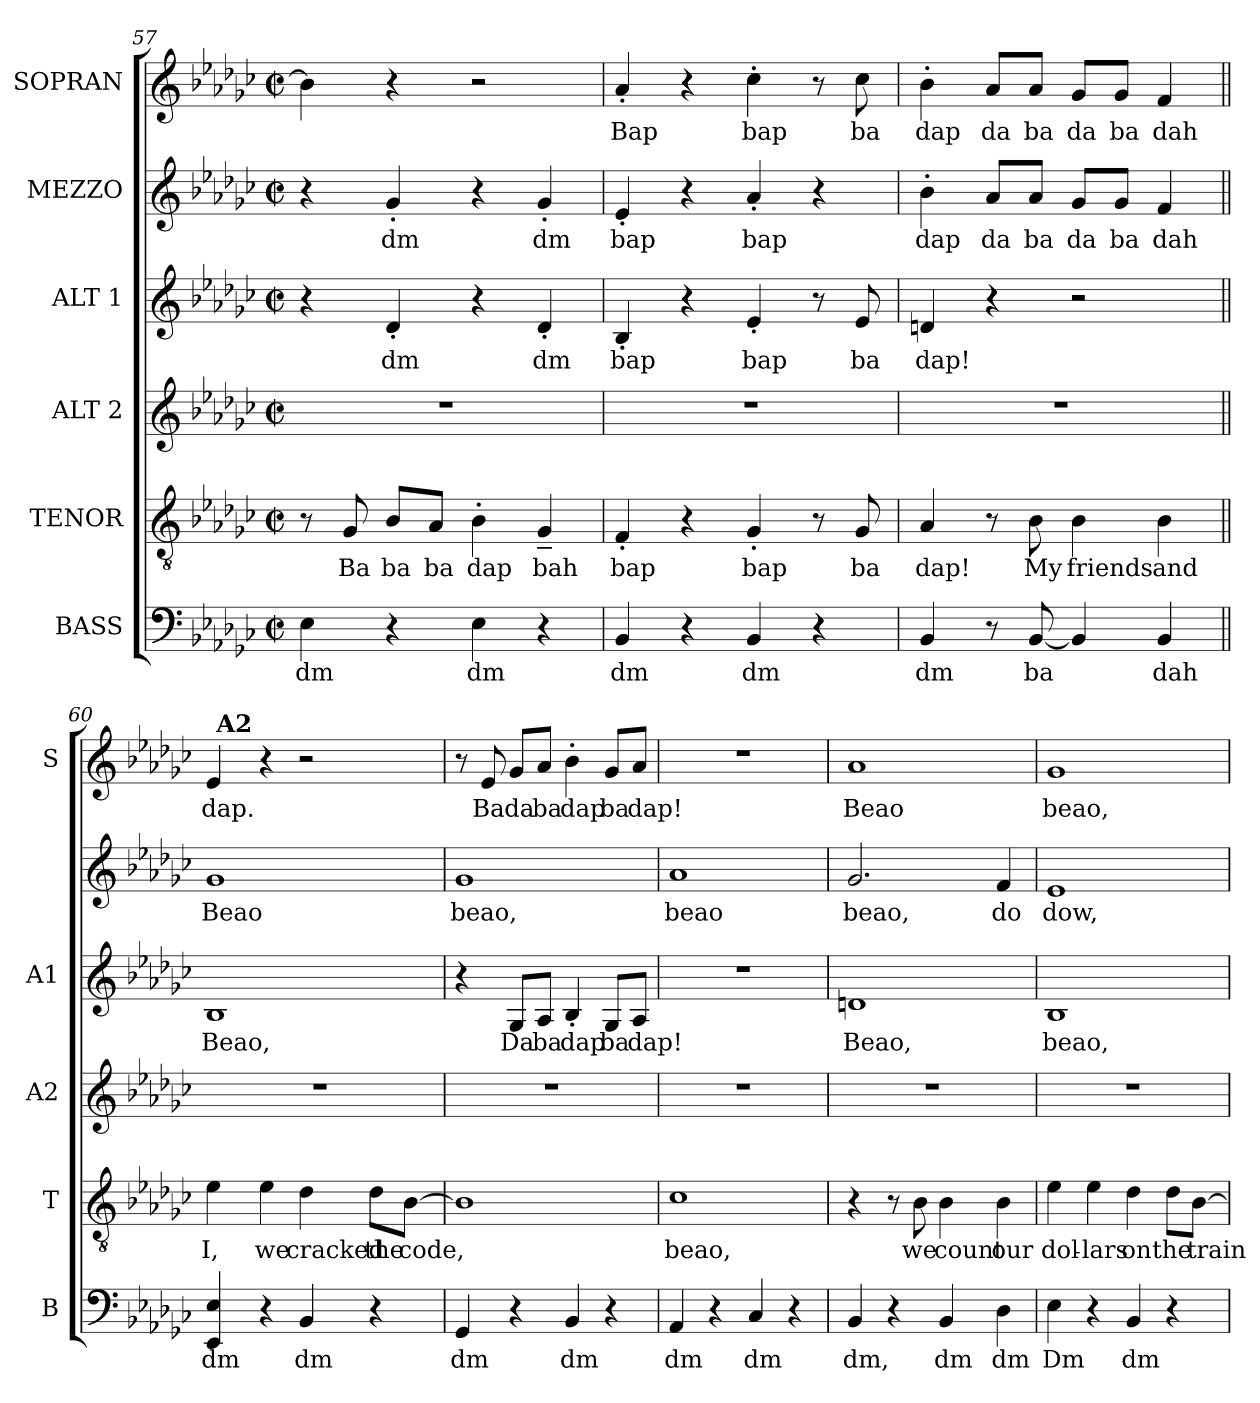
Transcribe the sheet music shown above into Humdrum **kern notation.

**kern	**text	**kern	**text	**kern	**kern	**text	**kern	**text	**kern	**text
*part6	*part6	*part5	*part5	*part4	*part3	*part3	*part2	*part2	*part1	*part1
*staff6	*staff6	*staff5	*staff5	*staff4	*staff3	*staff3	*staff2	*staff2	*staff1	*staff1
*I"BASS	*	*I"TENOR	*	*I"ALT 2	*I"ALT 1	*	*I"MEZZO	*	*I"SOPRAN	*
*I'B	*	*I'T	*	*I'A2	*I'A1	*	*	*	*I'S	*
*clefF4	*	*clefGv2	*	*clefG2	*clefG2	*	*clefG2	*	*clefG2	*
*	*	*ITrd7c12	*	*	*	*	*	*	*	*
*k[b-e-a-d-g-c-]	*	*k[b-e-a-d-g-c-]	*	*k[b-e-a-d-g-c-]	*k[b-e-a-d-g-c-]	*	*k[b-e-a-d-g-c-]	*	*k[b-e-a-d-g-c-]	*
*e-:	*	*e-:	*	*e-:	*e-:	*	*e-:	*	*e-:	*
*M2/2	*	*M2/2	*	*M2/2	*M2/2	*	*M2/2	*	*M2/2	*
*met(c|)	*	*met(c|)	*	*met(c|)	*met(c|)	*	*met(c|)	*	*met(c|)	*
=57	=57	=57	=57	=57	=57	=57	=57	=57	=57	=57
!	!LO:LY:b:color=#000000	!	!	!	!	!	!	!	!	!
4E-i\	dm	8r	.	1r	4r	.	4r	.	4b-i\]	.
!	!	!	!LO:LY:b:color=#000000	!	!	!	!	!	!	!
.	.	8GG-i/	Ba	.	.	.	.	.	.	.
!	!	!	!LO:LY:b:color=#000000	!	!	!	!	!	!	!
!	!	!	!	!	!	!LO:LY:b:color=#000000	!	!	!	!
!	!	!	!	!	!	!	!	!LO:LY:b:color=#000000	!	!
4r	.	8BB-i/L	ba	.	4d-'i/	dm	4g-'i/	dm	4r	.
!	!	!	!LO:LY:b:color=#000000	!	!	!	!	!	!	!
.	.	8AA-i/J	ba	.	.	.	.	.	.	.
!	!LO:LY:b:color=#000000	!	!	!	!	!	!	!	!	!
!	!	!	!LO:LY:b:color=#000000	!	!	!	!	!	!	!
4E-i\	dm	4BB-'i\	dap	.	4r	.	4r	.	2r	.
!	!	!	!LO:LY:b:color=#000000	!	!	!	!	!	!	!
!	!	!	!	!	!	!LO:LY:b:color=#000000	!	!	!	!
!	!	!	!	!	!	!	!	!LO:LY:b:color=#000000	!	!
4r	.	4GG-~i/	bah	.	4d-'i/	dm	4g-'i/	dm	.	.
=58	=58	=58	=58	=58	=58	=58	=58	=58	=58	=58
!	!LO:LY:b:color=#000000	!	!	!	!	!	!	!	!	!
!	!	!	!LO:LY:b:color=#000000	!	!	!	!	!	!	!
!	!	!	!	!	!	!LO:LY:b:color=#000000	!	!	!	!
!	!	!	!	!	!	!	!	!LO:LY:b:color=#000000	!	!
!	!	!	!	!	!	!	!	!	!	!LO:LY:b:color=#000000
4BB-i/	dm	4FF'i/	bap	1r	4B-'i/	bap	4e-'i/	bap	4a-'i/	Bap
4r	.	4r	.	.	4r	.	4r	.	4r	.
!	!LO:LY:b:color=#000000	!	!	!	!	!	!	!	!	!
!	!	!	!LO:LY:b:color=#000000	!	!	!	!	!	!	!
!	!	!	!	!	!	!LO:LY:b:color=#000000	!	!	!	!
!	!	!	!	!	!	!	!	!LO:LY:b:color=#000000	!	!
!	!	!	!	!	!	!	!	!	!	!LO:LY:b:color=#000000
4BB-i/	dm	4GG-'i/	bap	.	4e-'i/	bap	4a-'i/	bap	4cc-'i\	bap
4r	.	8r	.	.	8r	.	4r	.	8r	.
!	!	!	!LO:LY:b:color=#000000	!	!	!	!	!	!	!
!	!	!	!	!	!	!LO:LY:b:color=#000000	!	!	!	!
!	!	!	!	!	!	!	!	!	!	!LO:LY:b:color=#000000
.	.	8GG-i/	ba	.	8e-i/	ba	.	.	8cc-i\	ba
=59	=59	=59	=59	=59	=59	=59	=59	=59	=59	=59
!	!LO:LY:b:color=#000000	!	!	!	!	!	!	!	!	!
!	!	!	!LO:LY:b:color=#000000	!	!	!	!	!	!	!
!	!	!	!	!	!	!LO:LY:b:color=#000000	!	!	!	!
!	!	!	!	!	!	!	!	!LO:LY:b:color=#000000	!	!
!	!	!	!	!	!	!	!	!	!	!LO:LY:b:color=#000000
4BB-i/	dm	4AA-i/	dap!	1r	4dni/	dap!	4b-'i\	dap	4b-'i\	dap
!	!	!	!	!	!	!	!	!LO:LY:b:color=#000000	!	!
!	!	!	!	!	!	!	!	!	!	!LO:LY:b:color=#000000
8r	.	8r	.	.	4r	.	8a-i/L	da	8a-i/L	da
!	!LO:LY:b:color=#000000	!	!	!	!	!	!	!	!	!
!	!	!	!LO:LY:b:color=#000000	!	!	!	!	!	!	!
!	!	!	!	!	!	!	!	!LO:LY:b:color=#000000	!	!
!	!	!	!	!	!	!	!	!	!	!LO:LY:b:color=#000000
[<8BB-i/	ba	8BB-i\	My	.	.	.	8a-i/J	ba	8a-i/J	ba
!	!	!	!LO:LY:b:color=#000000	!	!	!	!	!	!	!
!	!	!	!	!	!	!	!	!LO:LY:b:color=#000000	!	!
!	!	!	!	!	!	!	!	!	!	!LO:LY:b:color=#000000
4BB-i/]	.	4BB-i\	friends	.	2r	.	8g-i/L	da	8g-i/L	da
!	!	!	!	!	!	!	!	!LO:LY:b:color=#000000	!	!
!	!	!	!	!	!	!	!	!	!	!LO:LY:b:color=#000000
.	.	.	.	.	.	.	8g-i/J	ba	8g-i/J	ba
!	!LO:LY:b:color=#000000	!	!	!	!	!	!	!	!	!
!	!	!	!LO:LY:b:color=#000000	!	!	!	!	!	!	!
!	!	!	!	!	!	!	!	!LO:LY:b:color=#000000	!	!
!	!	!	!	!	!	!	!	!	!	!LO:LY:b:color=#000000
4BB-i/	dah	4BB-i\	and	.	.	.	4fi/	dah	4fi/	dah
=60||	=60||	=60||	=60||	=60||	=60||	=60||	=60||	=60||	=60||	=60||
!	!LO:LY:b:color=#000000	!	!	!	!	!	!	!	!	!
!	!	!	!LO:LY:b:color=#000000	!	!	!	!	!	!	!
!	!	!	!	!	!	!LO:LY:b:color=#000000	!	!	!	!
!	!	!	!	!	!	!	!	!LO:LY:b:color=#000000	!	!
!	!	!	!	!	!	!	!	!	!	!LO:LY:b:color=#000000
*	*	*	*	*	*	*	*	*	*^	*
4EE-i/ 4E-i	dm	4E-i\	I,	1r	1B-i	Beao,	1g-i	Beao	4e-i/	8ryy	dap.
.	.	.	.	.	.	.	.	.	.	512ryy	.
!	!	!	!	!	!	!	!	!	!	!LO:TX:a:B:cj:t=A2	!
.	.	.	.	.	.	.	.	.	.	2ryy	.
!	!	!	!LO:LY:b:color=#000000	!	!	!	!	!	!	!	!
4r	.	4E-i\	we	.	.	.	.	.	4r	.	.
!	!LO:LY:b:color=#000000	!	!	!	!	!	!	!	!	!	!
!	!	!	!LO:LY:b:color=#000000	!	!	!	!	!	!	!	!
4BB-i/	dm	4D-i\	cracked	.	.	.	.	.	2r	.	.
.	.	.	.	.	.	.	.	.	.	4ryy	.
!	!	!	!LO:LY:b:color=#000000	!	!	!	!	!	!	!	!
4r	.	8D-i\L	the	.	.	.	.	.	.	.	.
!	!	!	!LO:LY:b:color=#000000	!	!	!	!	!	!	!	!
.	.	[>8BB-i\J	code,	.	.	.	.	.	.	.	.
.	.	.	.	.	.	.	.	.	.	16ryy	.
.	.	.	.	.	.	.	.	.	.	32ryy	.
.	.	.	.	.	.	.	.	.	.	64...ryy	.
*	*	*	*	*	*	*	*	*	*v	*v	*
!!LO:PB:g=z
=61	=61	=61	=61	=61	=61	=61	=61	=61	=61	=61
*	*	*	*	*	*	*	*	*	*^	*
!	!LO:LY:b:color=#000000	!	!	!	!	!	!	!	!	!	!
*	*	*	*	*	*	*	*	*	*v	*v	*
*	*	*	*	*	*	*	*	*	*^	*
!	!	!	!	!	!	!	!	!LO:LY:b:color=#000000	!	!	!
*	*	*	*	*	*	*	*	*	*v	*v	*
4GG-i/	dm	1BB-i]	.	1r	4r	.	1g-i	beao,	8r	.
!	!	!	!	!	!	!	!	!	!	!LO:LY:b:color=#000000
.	.	.	.	.	.	.	.	.	8e-i/	Ba
!	!	!	!	!	!	!LO:LY:b:color=#000000	!	!	!	!
!	!	!	!	!	!	!	!	!	!	!LO:LY:b:color=#000000
4r	.	.	.	.	8G-i/L	Da	.	.	8g-i/L	da
!	!	!	!	!	!	!LO:LY:b:color=#000000	!	!	!	!
!	!	!	!	!	!	!	!	!	!	!LO:LY:b:color=#000000
.	.	.	.	.	8A-i/J	ba	.	.	8a-i/J	ba
!	!LO:LY:b:color=#000000	!	!	!	!	!	!	!	!	!
!	!	!	!	!	!	!LO:LY:b:color=#000000	!	!	!	!
!	!	!	!	!	!	!	!	!	!	!LO:LY:b:color=#000000
4BB-i/	dm	.	.	.	4B-'i/	dap	.	.	4b-'i\	dap
!	!	!	!	!	!	!LO:LY:b:color=#000000	!	!	!	!
!	!	!	!	!	!	!	!	!	!	!LO:LY:b:color=#000000
4r	.	.	.	.	8G-i/L	ba	.	.	8g-i/L	ba
!	!	!	!	!	!	!LO:LY:b:color=#000000	!	!	!	!
!	!	!	!	!	!	!	!	!	!	!LO:LY:b:color=#000000
.	.	.	.	.	8A-i/J	dap!	.	.	8a-i/J	dap!
=62	=62	=62	=62	=62	=62	=62	=62	=62	=62	=62
!	!LO:LY:b:color=#000000	!	!	!	!	!	!	!	!	!
!	!	!	!LO:LY:b:color=#000000	!	!	!	!	!	!	!
!	!	!	!	!	!	!	!	!LO:LY:b:color=#000000	!	!
4AA-i/	dm	1C-i	beao,	1r	1r	.	1a-i	beao	1r	.
4r	.	.	.	.	.	.	.	.	.	.
!	!LO:LY:b:color=#000000	!	!	!	!	!	!	!	!	!
4C-i/	dm	.	.	.	.	.	.	.	.	.
4r	.	.	.	.	.	.	.	.	.	.
=63	=63	=63	=63	=63	=63	=63	=63	=63	=63	=63
!	!LO:LY:b:color=#000000	!	!	!	!	!	!	!	!	!
!	!	!	!	!	!	!LO:LY:b:color=#000000	!	!	!	!
!	!	!	!	!	!	!	!	!LO:LY:b:color=#000000	!	!
!	!	!	!	!	!	!	!	!	!	!LO:LY:b:color=#000000
4BB-i/	dm,	4r	.	1r	1dni	Beao,	2.g-i/	beao,	1a-i	Beao
4r	.	8r	.	.	.	.	.	.	.	.
!	!	!	!LO:LY:b:color=#000000	!	!	!	!	!	!	!
.	.	8BB-i\	we	.	.	.	.	.	.	.
!	!LO:LY:b:color=#000000	!	!	!	!	!	!	!	!	!
!	!	!	!LO:LY:b:color=#000000	!	!	!	!	!	!	!
4BB-i/	dm	4BB-i\	count	.	.	.	.	.	.	.
!	!LO:LY:b:color=#000000	!	!	!	!	!	!	!	!	!
!	!	!	!LO:LY:b:color=#000000	!	!	!	!	!	!	!
!	!	!	!	!	!	!	!	!LO:LY:b:color=#000000	!	!
4D-i\	dm	4BB-i\	our	.	.	.	4fi/	do	.	.
=64	=64	=64	=64	=64	=64	=64	=64	=64	=64	=64
!	!LO:LY:b:color=#000000	!	!	!	!	!	!	!	!	!
!	!	!	!LO:LY:b:color=#000000	!	!	!	!	!	!	!
!	!	!	!	!	!	!LO:LY:b:color=#000000	!	!	!	!
!	!	!	!	!	!	!	!	!LO:LY:b:color=#000000	!	!
!	!	!	!	!	!	!	!	!	!	!LO:LY:b:color=#000000
4E-i\	Dm	4E-i\	dol-	1r	1B-i	beao,	1e-i	dow,	1g-i	beao,
!	!	!	!LO:LY:b:color=#000000	!	!	!	!	!	!	!
4r	.	4E-i\	-lars	.	.	.	.	.	.	.
!	!LO:LY:b:color=#000000	!	!	!	!	!	!	!	!	!
!	!	!	!LO:LY:b:color=#000000	!	!	!	!	!	!	!
4BB-i/	dm	4D-i\	on	.	.	.	.	.	.	.
!	!	!	!LO:LY:b:color=#000000	!	!	!	!	!	!	!
4r	.	8D-i\L	the	.	.	.	.	.	.	.
!	!	!	!LO:LY:b:color=#000000	!	!	!	!	!	!	!
.	.	[>8BB-i\J	train	.	.	.	.	.	.	.
=	=	=	=	=	=	=	=	=	=	=
*-	*-	*-	*-	*-	*-	*-	*-	*-	*-	*-
